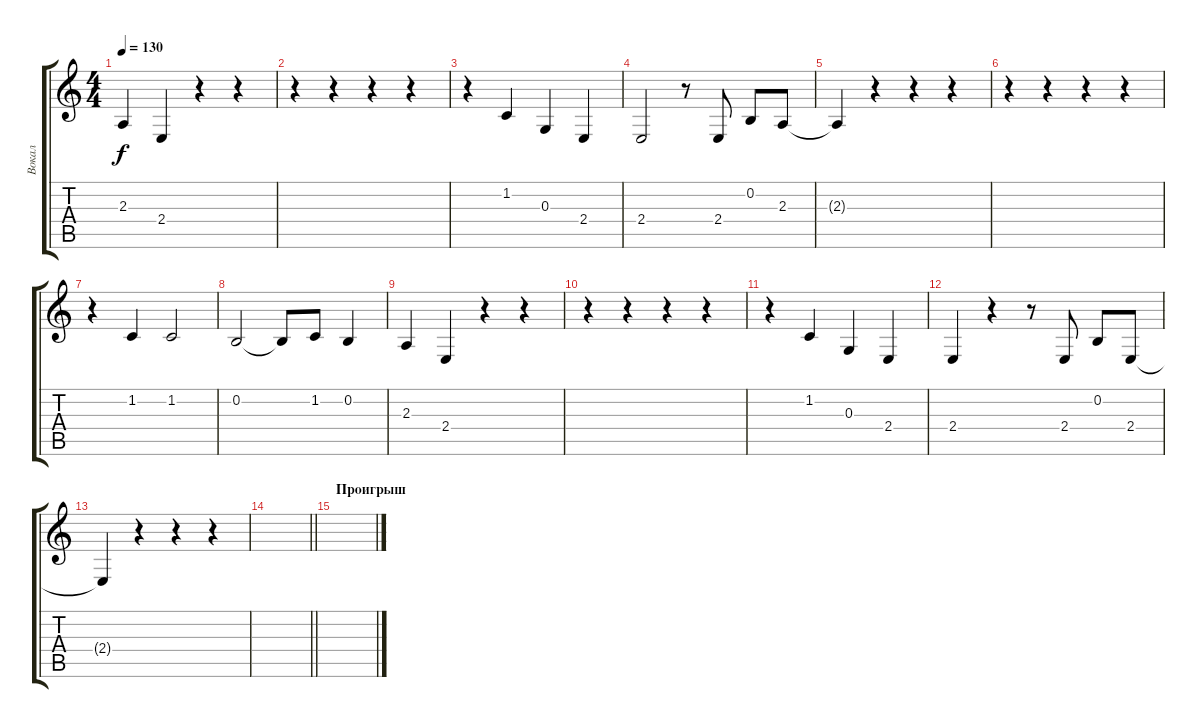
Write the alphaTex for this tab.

\track ("Вокал" "Вокал") {instrument baritonesax}
\staff {score tabs}
\tuning (E4 B3 G3 D3 A2 E2) {hide}
\ts (4 4)
\tempo 130
\clef g2
\ks c
2.3.4{dy f} 2.4.4 r.4 r.4 |
r.4 r.4 r.4 r.4 |
r.4 1.2.4 0.3.4 2.4.4 |
2.4.2 r.8 2.4.8 0.2.8 2.3.8 |
2.3{t}.4 r.4 r.4 r.4 |
r.4 r.4 r.4 r.4 |
r.4 1.2.4 1.2.2 |
0.2.2 0.2{t}.8 1.2.8 0.2.4 |
2.3.4 2.4.4 r.4 r.4 |
r.4 r.4 r.4 r.4 |
r.4 1.2.4 0.3.4 2.4.4 |
2.4.4 r.4 r.8 2.4.8 0.2.8 2.4.8 |
2.4{t}.4 r.4 r.4 r.4 |
\barLineRight lightlight
|
\section ("" "Проигрыш")
